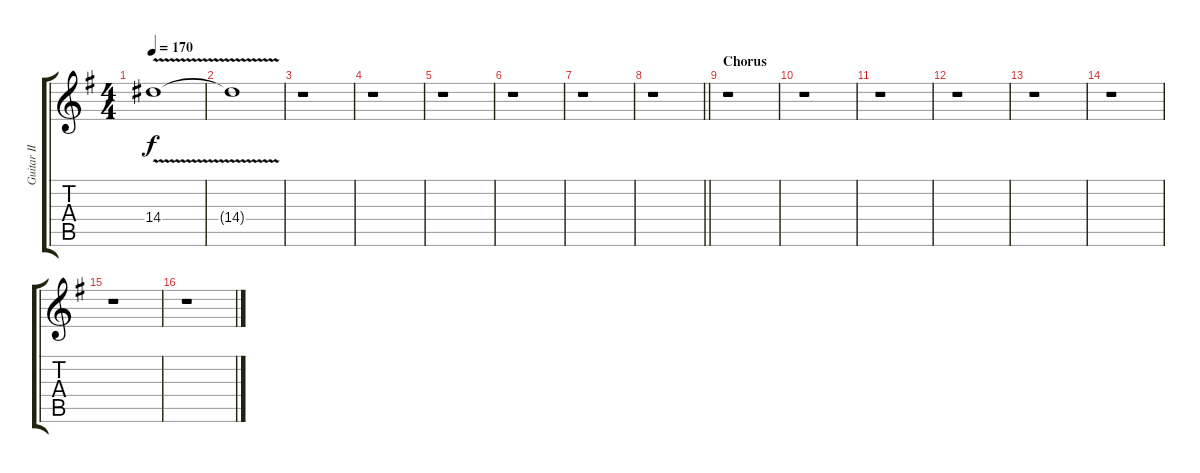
\track ("Guitar II" "Guitar II") {instrument distortionguitar}
\staff {score tabs}
\tuning (Eb4 Bb3 Gb3 Db3 Ab2 Eb2) {hide}
\ts (4 4)
\tempo 170
\clef g2
\ks g
14.4{v}.1{dy f} |
14.4{t}.1{volume 0} |
r.1 |
r.1 |
r.1 |
r.1 |
r.1 |
\barLineRight lightlight
r.1 |
\section ("" "Chorus")
r.1 |
r.1 |
r.1 |
r.1 |
r.1 |
r.1 |
r.1 |
r.1
